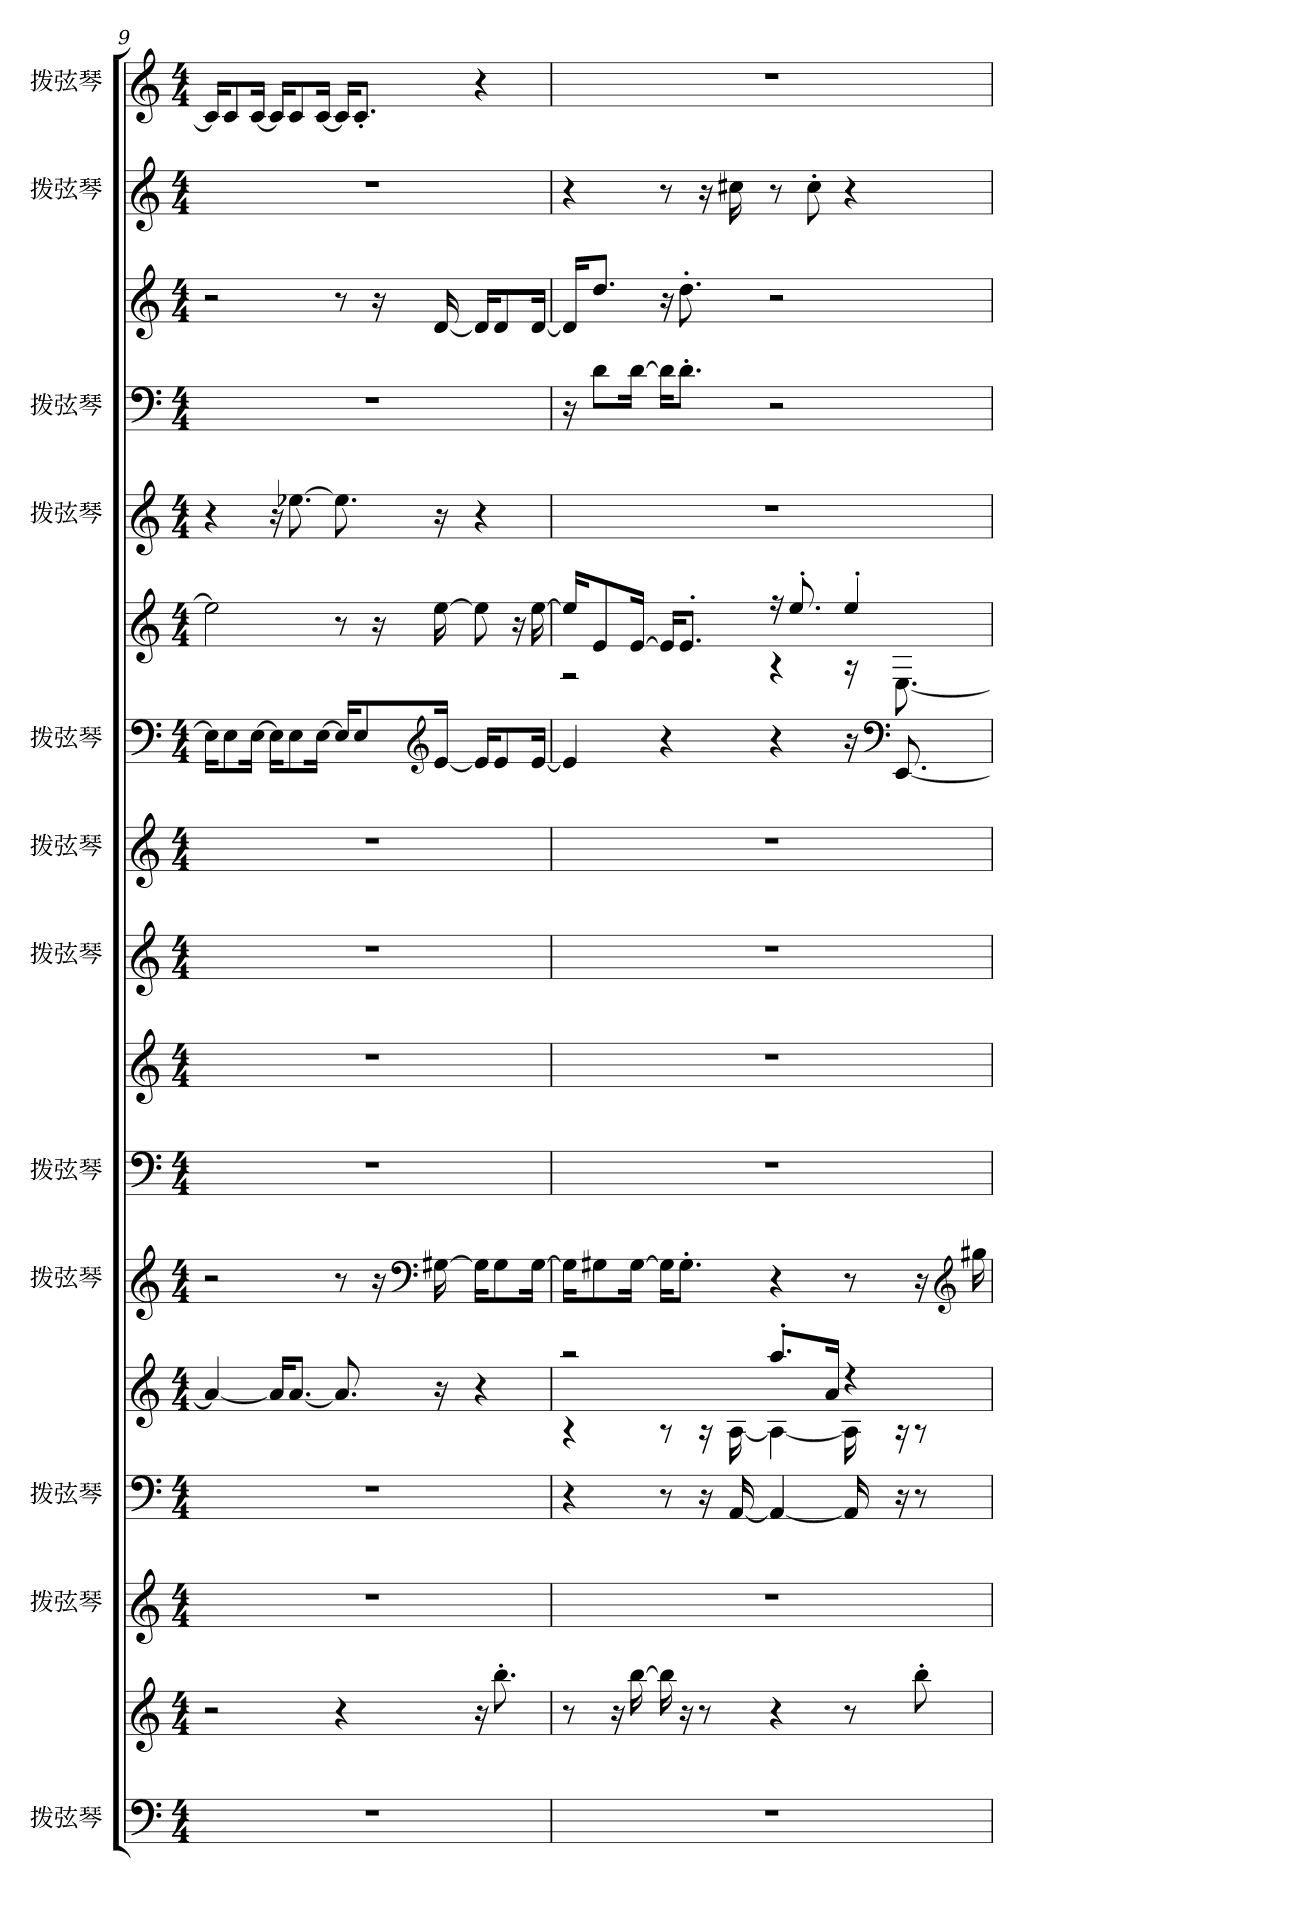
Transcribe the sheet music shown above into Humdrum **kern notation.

**kern	**kern	**kern	**kern	**kern	**kern	**kern	**kern	**kern	**kern	**kern	**kern	**kern	**kern	**kern	**kern	**kern
*part12	*part12	*part11	*part10	*part10	*part9	*part8	*part8	*part7	*part6	*part5	*part5	*part4	*part3	*part3	*part2	*part1
*staff17	*staff16	*staff15	*staff14	*staff13	*staff12	*staff11	*staff10	*staff9	*staff8	*staff7	*staff6	*staff5	*staff4	*staff3	*staff2	*staff1
*I"拨弦琴	*	*I"拨弦琴	*I"拨弦琴	*	*I"拨弦琴	*I"拨弦琴	*	*I"拨弦琴	*I"拨弦琴	*I"拨弦琴	*	*I"拨弦琴	*I"拨弦琴	*	*I"拨弦琴	*I"拨弦琴
!!LO:PB:g=z
*clefF4	*clefG2	*clefG2	*clefF4	*clefG2	*clefG2	*clefF4	*clefG2	*clefG2	*clefG2	*clefF4	*clefG2	*clefG2	*clefF4	*clefG2	*clefG2	*clefG2
*k[]	*k[]	*k[]	*k[]	*k[]	*k[]	*k[]	*k[]	*k[]	*k[]	*k[]	*k[]	*k[]	*k[]	*k[]	*k[]	*k[]
*M4/4	*M4/4	*M4/4	*M4/4	*M4/4	*M4/4	*M4/4	*M4/4	*M4/4	*M4/4	*M4/4	*M4/4	*M4/4	*M4/4	*M4/4	*M4/4	*M4/4
=9	=9	=9	=9	=9	=9	=9	=9	=9	=9	=9	=9	=9	=9	=9	=9	=9
1r	2r	1r	1r	4a/_	2r	1r	1r	1r	1r	16E\KL]	2ee\]	4r	1r	2r	1r	16c/KL]
.	.	.	.	.	.	.	.	.	.	8E\	.	.	.	.	.	8c/
.	.	.	.	.	.	.	.	.	.	[16E\Jk	.	.	.	.	.	[16c/Jk
.	.	.	.	16a/KL]	.	.	.	.	.	16E\KL]	.	16r	.	.	.	16c/KL]
.	.	.	.	[8.a/J	.	.	.	.	.	8E\	.	[8.ee-X\	.	.	.	8c/
.	.	.	.	.	.	.	.	.	.	[16E\Jk	.	.	.	.	.	[16c/Jk
.	4r	.	.	8.a/]	8r	.	.	.	.	16E/KL]	8r	8.ee-\]	.	8r	.	16c/KL]
.	.	.	.	.	.	.	.	.	.	8E/	.	.	.	.	.	8.c'/J
.	.	.	.	.	16r	.	.	.	.	.	16r	.	.	16r	.	.
*	*	*	*	*	*clefF4	*	*	*	*	*clefG2	*	*	*	*	*	*
.	.	.	.	16r	[16G#X\	.	.	.	.	[16e/Jk	[16ee\	16r	.	[16d/	.	.
.	16r	.	.	4r	16G#\KL]	.	.	.	.	16e/KL]	8ee\]	4r	.	16d/KL]	.	4r
.	8.bb'\	.	.	.	8G#\	.	.	.	.	8e/	.	.	.	8d/	.	.
.	.	.	.	.	.	.	.	.	.	.	16r	.	.	.	.	.
.	.	.	.	.	[16G#\Jk	.	.	.	.	[16e/Jk	[16ee\	.	.	[16d/Jk	.	.
=10	=10	=10	=10	=10	=10	=10	=10	=10	=10	=10	=10	=10	=10	=10	=10	=10
*	*	*	*	*^	*	*	*	*	*	*	*^	*	*	*	*	*
1r	8r	1r	4r	2r	4r	16G#\KL]	1r	1r	1r	1r	4e/]	16ee/KL]	2r	1r	16r	16d/KL]	4r	1r
.	.	.	.	.	.	8G#X\	.	.	.	.	.	8e/	.	.	8d\L	8.dd/J	.	.
.	16r	.	.	.	.	.	.	.	.	.	.	.	.	.	.	.	.	.
.	[16bb\	.	.	.	.	[16G#\Jk	.	.	.	.	.	[16e/Jk	.	.	[16d\Jk	.	.	.
.	16bb\]	.	8r	.	8r	16G#\KL]	.	.	.	.	4r	16e/KL]	.	.	16d\KL]	16r	8r	.
.	16r	.	.	.	.	8.G#'\J	.	.	.	.	.	8.e'/J	.	.	8.d'\J	8.dd'\	.	.
.	8r	.	16r	.	16r	.	.	.	.	.	.	.	.	.	.	.	16r	.
.	.	.	[16AA/	.	[16A\	.	.	.	.	.	.	.	.	.	.	.	16cc#X\	.
.	4r	.	4AA/_	8.aa'/L	4A\_	4r	.	.	.	.	4r	16r	4r	.	2r	2r	8r	.
.	.	.	.	.	.	.	.	.	.	.	.	8.ee'/	.	.	.	.	.	.
.	.	.	.	.	.	.	.	.	.	.	.	.	.	.	.	.	8cc#'\	.
.	.	.	.	16a/Jk	.	.	.	.	.	.	.	.	.	.	.	.	.	.
.	8r	.	16AA/]	4r	16A\]	8r	.	.	.	.	16r	4ee'/	16r	.	.	.	4r	.
*	*	*	*	*	*	*	*	*	*	*	*clefF4	*	*	*	*	*	*	*
.	.	.	16r	.	16r	.	.	.	.	.	[8.EE/	.	[8.E\	.	.	.	.	.
.	8bb'\	.	8r	.	8r	16r	.	.	.	.	.	.	.	.	.	.	.	.
*	*	*	*	*	*	*clefG2	*	*	*	*	*	*	*	*	*	*	*	*
.	.	.	.	.	.	16gg#X\	.	.	.	.	.	.	.	.	.	.	.	.
*	*	*	*	*v	*v	*	*	*	*	*	*	*v	*v	*	*	*	*	*
=	=	=	=	=	=	=	=	=	=	=	=	=	=	=	=	=
*-	*-	*-	*-	*-	*-	*-	*-	*-	*-	*-	*-	*-	*-	*-	*-	*-
